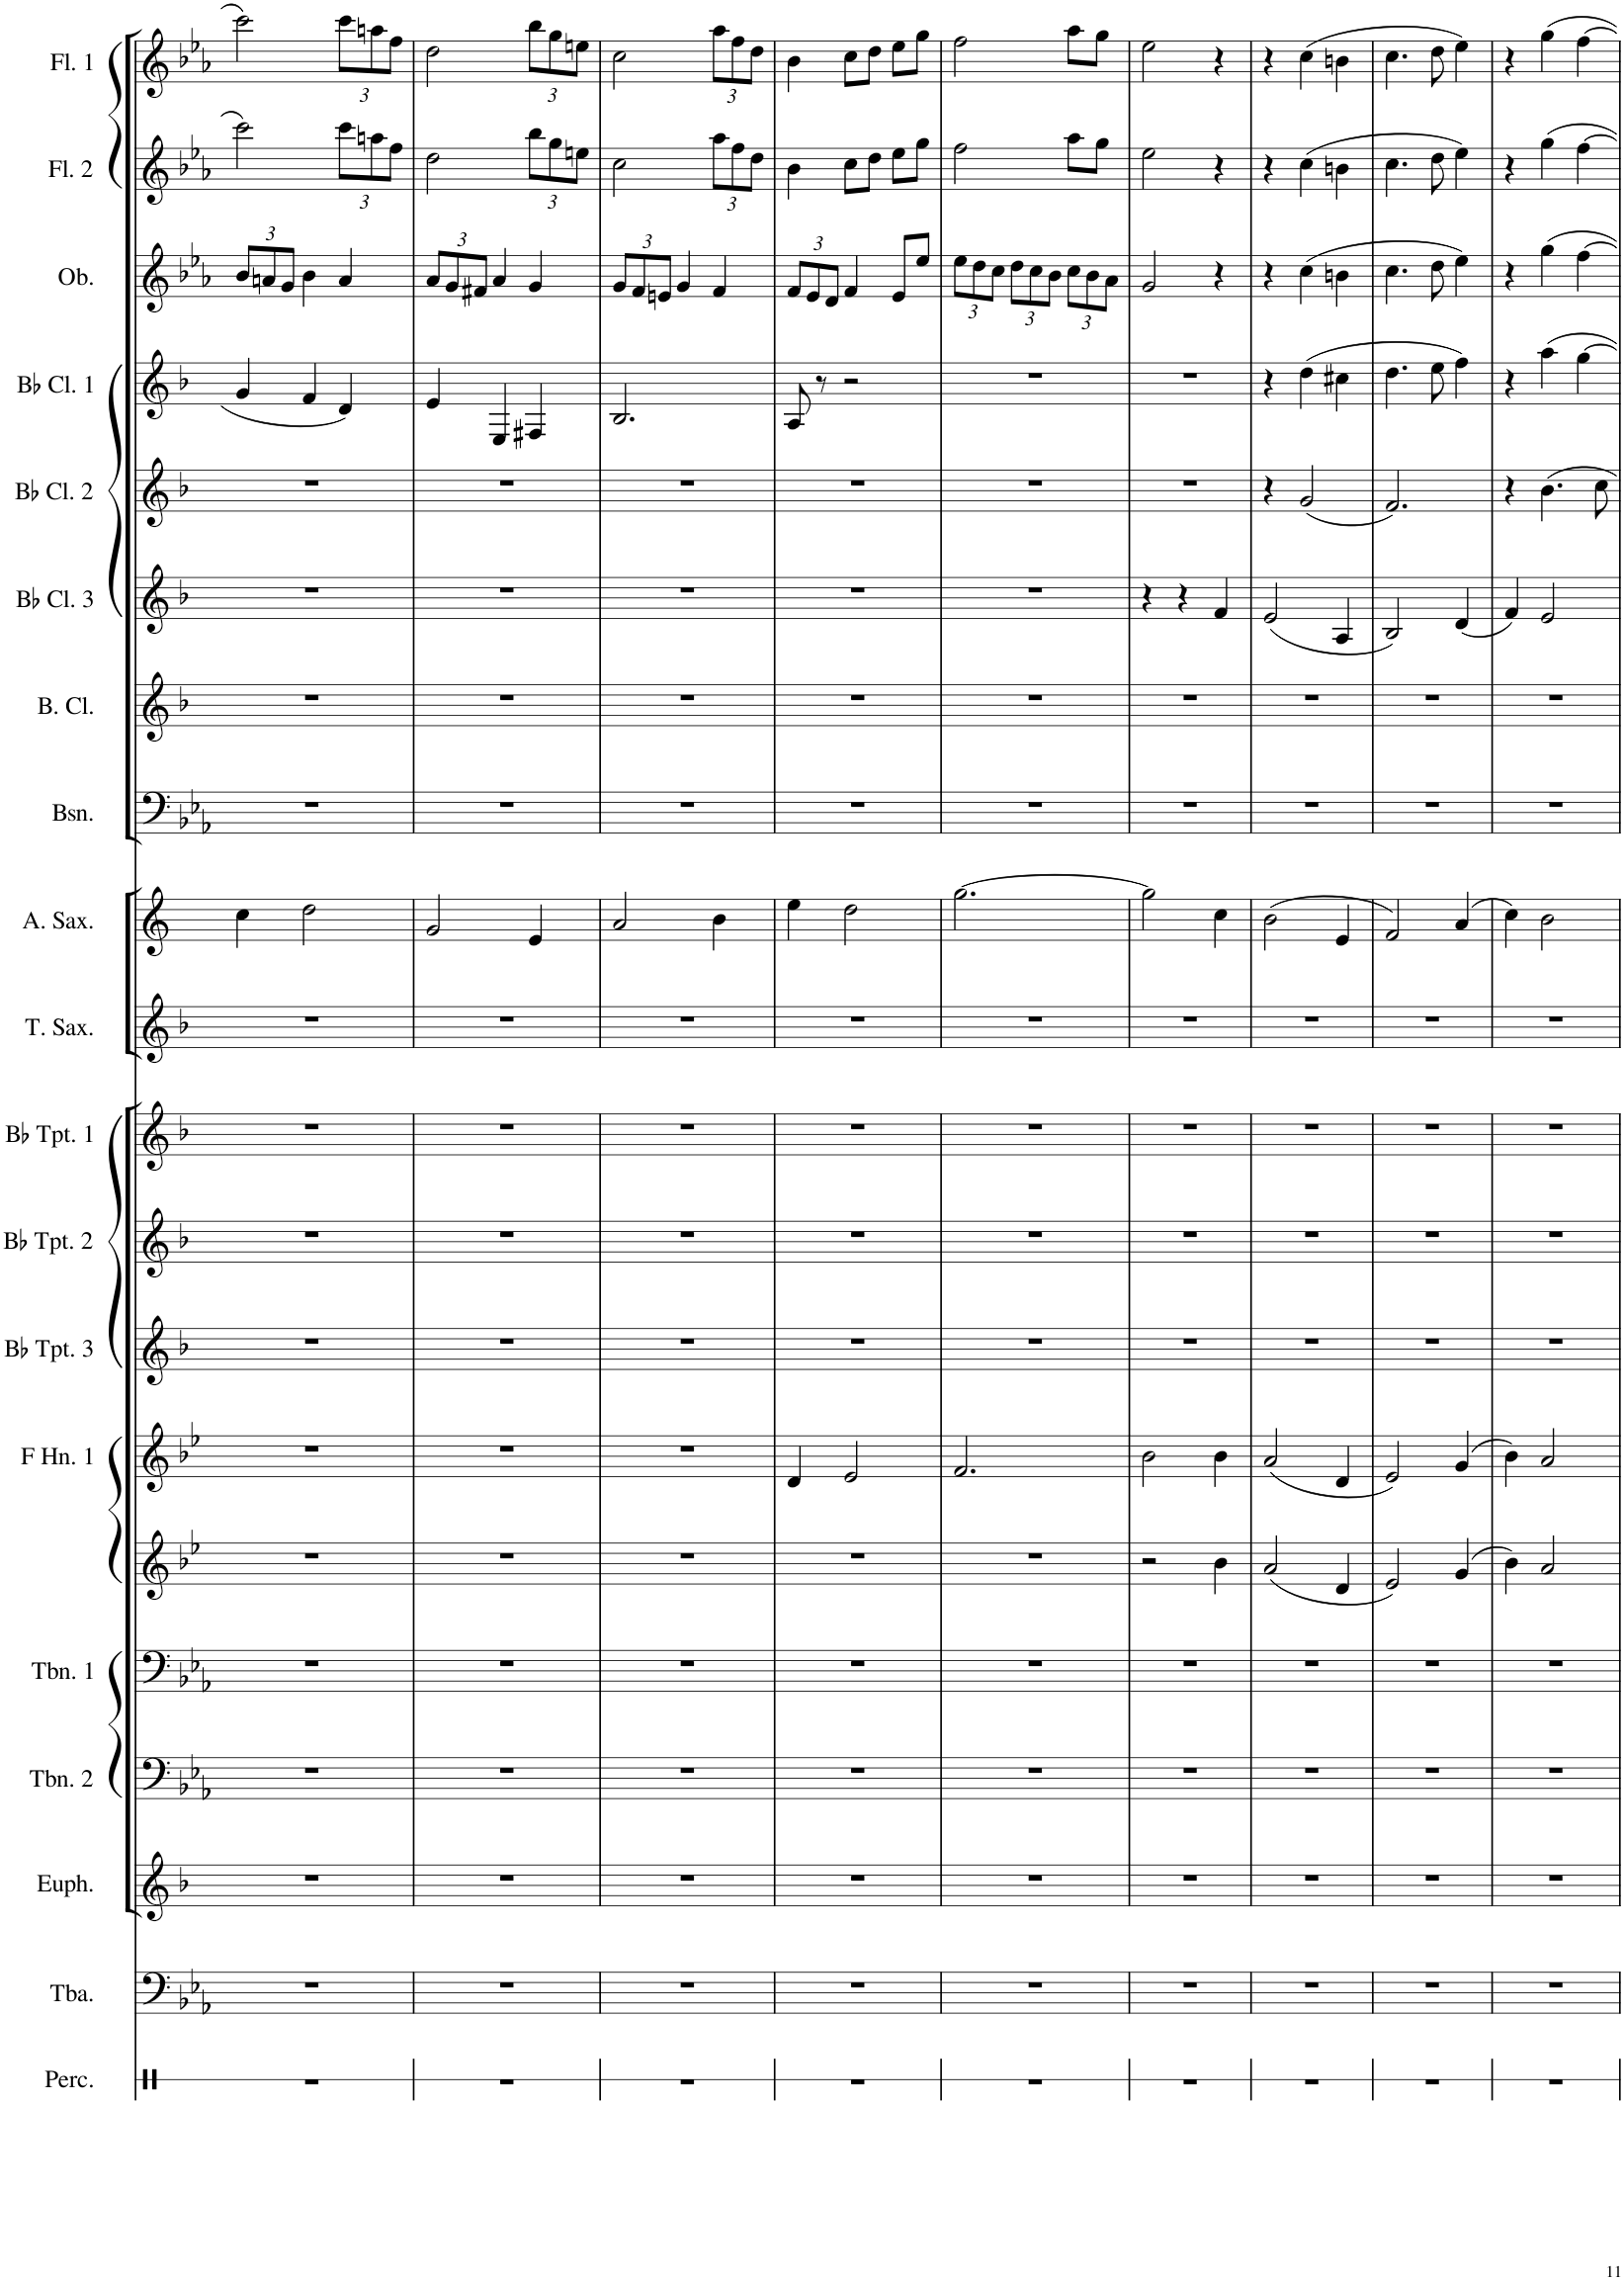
**kern	**kern	**kern	**kern	**kern	**kern	**kern	**kern	**kern	**kern	**kern	**kern	**kern	**kern	**kern	**kern	**kern	**kern	**kern	**kern
*part20	*part19	*part18	*part17	*part16	*part15	*part14	*part13	*part12	*part11	*part10	*part9	*part8	*part7	*part6	*part5	*part4	*part3	*part2	*part1
*staff20	*staff19	*staff18	*staff17	*staff16	*staff15	*staff14	*staff13	*staff12	*staff11	*staff10	*staff9	*staff8	*staff7	*staff6	*staff5	*staff4	*staff3	*staff2	*staff1
*I"Percussion	*I"Tuba	*I"Euphonium	*I"Trombone 2	*I"Trombone 1	*I"F Horn 2	*I"F Horn 1	*I"Bb Trumpet 3	*I"Bb Trumpet 2	*I"Bb Trumpet 1	*I"Tenor Saxophone	*I"Alto Saxophone	*I"Bassoon	*I"Bass Clarinet	*I"Bb Clarinet 3	*I"Bb Clarinet 2	*I"Bb Clarinet 1	*I"Oboe	*I"Flute 2	*I"Flute 1
*I'Perc.	*I'Tba.	*I'Euph.	*I'Tbn. 2	*I'Tbn. 1	*I'Hn	*I'F Hn. 1	*I'Bb Tpt. 3	*I'Bb Tpt. 2	*I'Bb Tpt. 1	*I'T. Sax.	*I'A. Sax.	*I'Bsn.	*I'B. Cl.	*I'Bb Cl. 3	*I'Bb Cl. 2	*I'Bb Cl. 1	*I'Ob.	*I'Fl. 2	*I'Fl. 1
!!LO:PB:g=z
*clefX	*clefF4	*clefG2	*clefF4	*clefF4	*clefG2	*clefG2	*clefG2	*clefG2	*clefG2	*clefG2	*clefG2	*clefF4	*clefG2	*clefG2	*clefG2	*clefG2	*clefG2	*clefG2	*clefG2
*	*	*Trd8c14	*	*	*Trd4c7	*Trd4c7	*Trd1c2	*Trd1c2	*Trd1c2	*Trd8c14	*Trd5c9	*	*Trd8c14	*Trd1c2	*Trd1c2	*Trd1c2	*	*	*
*k[]	*k[b-e-a-]	*k[b-]	*k[b-e-a-]	*k[b-e-a-]	*k[b-e-]	*k[b-e-]	*k[b-]	*k[b-]	*k[b-]	*k[b-]	*k[]	*k[b-e-a-]	*k[b-]	*k[b-]	*k[b-]	*k[b-]	*k[b-e-a-]	*k[b-e-a-]	*k[b-e-a-]
*M3/4	*M3/4	*M3/4	*M3/4	*M3/4	*M3/4	*M3/4	*M3/4	*M3/4	*M3/4	*M3/4	*M3/4	*M3/4	*M3/4	*M3/4	*M3/4	*M3/4	*M3/4	*M3/4	*M3/4
*	*	*	*	*	*	*	*	*	*	*	*	*	*	*	*	*	*Xbrackettup	*	*
=67	=67	=67	=67	=67	=67	=67	=67	=67	=67	=67	=67	=67	=67	=67	=67	=67	=67	=67	=67
2.r	2.r	2.r	2.r	2.r	2.r	2.r	2.r	2.r	2.r	2.r	4cc\	2.r	2.r	2.r	2.r	4g/	12b-/L	2ccc\	2ccc\
.	.	.	.	.	.	.	.	.	.	.	.	.	.	.	.	.	12an/	.	.
.	.	.	.	.	.	.	.	.	.	.	.	.	.	.	.	.	12g/J	.	.
.	.	.	.	.	.	.	.	.	.	.	2dd\	.	.	.	.	4f/	4b-\	.	.
*	*	*	*	*	*	*	*	*	*	*	*	*	*	*	*	*	*	*Xbrackettup	*Xbrackettup
.	.	.	.	.	.	.	.	.	.	.	.	.	.	.	.	4d/	4a/	12ccc\L	12ccc\L
.	.	.	.	.	.	.	.	.	.	.	.	.	.	.	.	.	.	12aan\	12aan\
.	.	.	.	.	.	.	.	.	.	.	.	.	.	.	.	.	.	12ff\J	12ff\J
=68	=68	=68	=68	=68	=68	=68	=68	=68	=68	=68	=68	=68	=68	=68	=68	=68	=68	=68	=68
2.r	2.r	2.r	2.r	2.r	2.r	2.r	2.r	2.r	2.r	2.r	2g/	2.r	2.r	2.r	2.r	4e/	12a-/L	2dd\	2dd\
.	.	.	.	.	.	.	.	.	.	.	.	.	.	.	.	.	12g/	.	.
.	.	.	.	.	.	.	.	.	.	.	.	.	.	.	.	.	12f#X/J	.	.
.	.	.	.	.	.	.	.	.	.	.	.	.	.	.	.	4E/	4a-/	.	.
.	.	.	.	.	.	.	.	.	.	.	4e/	.	.	.	.	4F#X/	4g/	12bb-\L	12bb-\L
.	.	.	.	.	.	.	.	.	.	.	.	.	.	.	.	.	.	12gg\	12gg\
.	.	.	.	.	.	.	.	.	.	.	.	.	.	.	.	.	.	12een\J	12een\J
=69	=69	=69	=69	=69	=69	=69	=69	=69	=69	=69	=69	=69	=69	=69	=69	=69	=69	=69	=69
2.r	2.r	2.r	2.r	2.r	2.r	2.r	2.r	2.r	2.r	2.r	2a/	2.r	2.r	2.r	2.r	2.B-/	12g/L	2cc\	2cc\
.	.	.	.	.	.	.	.	.	.	.	.	.	.	.	.	.	12f/	.	.
.	.	.	.	.	.	.	.	.	.	.	.	.	.	.	.	.	12en/J	.	.
.	.	.	.	.	.	.	.	.	.	.	.	.	.	.	.	.	4g/	.	.
.	.	.	.	.	.	.	.	.	.	.	4b\	.	.	.	.	.	4f/	12aa-\L	12aa-\L
.	.	.	.	.	.	.	.	.	.	.	.	.	.	.	.	.	.	12ff\	12ff\
.	.	.	.	.	.	.	.	.	.	.	.	.	.	.	.	.	.	12dd\J	12dd\J
=70	=70	=70	=70	=70	=70	=70	=70	=70	=70	=70	=70	=70	=70	=70	=70	=70	=70	=70	=70
2.r	2.r	2.r	2.r	2.r	2.r	4d/	2.r	2.r	2.r	2.r	4ee\	2.r	2.r	2.r	2.r	8A/	12f/L	4b-\	4b-\
.	.	.	.	.	.	.	.	.	.	.	.	.	.	.	.	.	12e-/	.	.
.	.	.	.	.	.	.	.	.	.	.	.	.	.	.	.	8r	.	.	.
.	.	.	.	.	.	.	.	.	.	.	.	.	.	.	.	.	12d/J	.	.
.	.	.	.	.	.	2e-/	.	.	.	.	2dd\	.	.	.	.	2r	4f/	8cc\L	8cc\L
.	.	.	.	.	.	.	.	.	.	.	.	.	.	.	.	.	.	8dd\J	8dd\J
.	.	.	.	.	.	.	.	.	.	.	.	.	.	.	.	.	8e-/L	8ee-\L	8ee-\L
.	.	.	.	.	.	.	.	.	.	.	.	.	.	.	.	.	8ee-/J	8gg\J	8gg\J
=71	=71	=71	=71	=71	=71	=71	=71	=71	=71	=71	=71	=71	=71	=71	=71	=71	=71	=71	=71
2.r	2.r	2.r	2.r	2.r	2.r	2.f/	2.r	2.r	2.r	2.r	[2.gg\	2.r	2.r	2.r	2.r	2.r	12ee-\L	2ff\	2ff\
.	.	.	.	.	.	.	.	.	.	.	.	.	.	.	.	.	12dd\	.	.
.	.	.	.	.	.	.	.	.	.	.	.	.	.	.	.	.	12cc\J	.	.
.	.	.	.	.	.	.	.	.	.	.	.	.	.	.	.	.	12dd\L	.	.
.	.	.	.	.	.	.	.	.	.	.	.	.	.	.	.	.	12cc\	.	.
.	.	.	.	.	.	.	.	.	.	.	.	.	.	.	.	.	12b-\J	.	.
.	.	.	.	.	.	.	.	.	.	.	.	.	.	.	.	.	12cc\L	8aa-\L	8aa-\L
.	.	.	.	.	.	.	.	.	.	.	.	.	.	.	.	.	12b-\	.	.
.	.	.	.	.	.	.	.	.	.	.	.	.	.	.	.	.	.	8gg\J	8gg\J
.	.	.	.	.	.	.	.	.	.	.	.	.	.	.	.	.	12a-\J	.	.
=72	=72	=72	=72	=72	=72	=72	=72	=72	=72	=72	=72	=72	=72	=72	=72	=72	=72	=72	=72
2.r	2.r	2.r	2.r	2.r	2r	2b-\	2.r	2.r	2.r	2.r	2gg\]	2.r	2.r	4r	2.r	2.r	2g/	2ee-\	2ee-\
.	.	.	.	.	.	.	.	.	.	.	.	.	.	4r	.	.	.	.	.
.	.	.	.	.	4b-\	4b-\	.	.	.	.	4cc\	.	.	4f/	.	.	4r	4r	4r
=73	=73	=73	=73	=73	=73	=73	=73	=73	=73	=73	=73	=73	=73	=73	=73	=73	=73	=73	=73
2.r	2.r	2.r	2.r	2.r	(2a/	(2a/	2.r	2.r	2.r	2.r	(2b\	2.r	2.r	(2e/	4r	4r	4r	4r	4r
.	.	.	.	.	.	.	.	.	.	.	.	.	.	.	(2g/	(4dd\	(4cc\	(4cc\	(4cc\
.	.	.	.	.	4d/	4d/	.	.	.	.	4e/	.	.	4A/	.	4cc#X\	4bn\	4bn\	4bn\
=74	=74	=74	=74	=74	=74	=74	=74	=74	=74	=74	=74	=74	=74	=74	=74	=74	=74	=74	=74
2.r	2.r	2.r	2.r	2.r	2e-/)	2e-/)	2.r	2.r	2.r	2.r	2f/)	2.r	2.r	2B-/)	2.f/)	4.dd\	4.cc\	4.cc\	4.cc\
.	.	.	.	.	.	.	.	.	.	.	.	.	.	.	.	8ee\	8dd\	8dd\	8dd\
.	.	.	.	.	(4g/	(4g/	.	.	.	.	(4a/	.	.	(4d/	.	4ff\)	4ee-\)	4ee-\)	4ee-\)
=75	=75	=75	=75	=75	=75	=75	=75	=75	=75	=75	=75	=75	=75	=75	=75	=75	=75	=75	=75
2.r	2.r	2.r	2.r	2.r	4b-\)	4b-\)	2.r	2.r	2.r	2.r	4cc\)	2.r	2.r	4f/)	4r	4r	4r	4r	4r
.	.	.	.	.	2a/	2a/	.	.	.	.	2b\	.	.	2e/	4.b-\	4aa\	4gg\	4gg\	4gg\
.	.	.	.	.	.	.	.	.	.	.	.	.	.	.	.	[4gg\	[4ff\	[4ff\	[4ff\
.	.	.	.	.	.	.	.	.	.	.	.	.	.	.	8cc\	.	.	.	.
=	=	=	=	=	=	=	=	=	=	=	=	=	=	=	=	=	=	=	=
*-	*-	*-	*-	*-	*-	*-	*-	*-	*-	*-	*-	*-	*-	*-	*-	*-	*-	*-	*-
